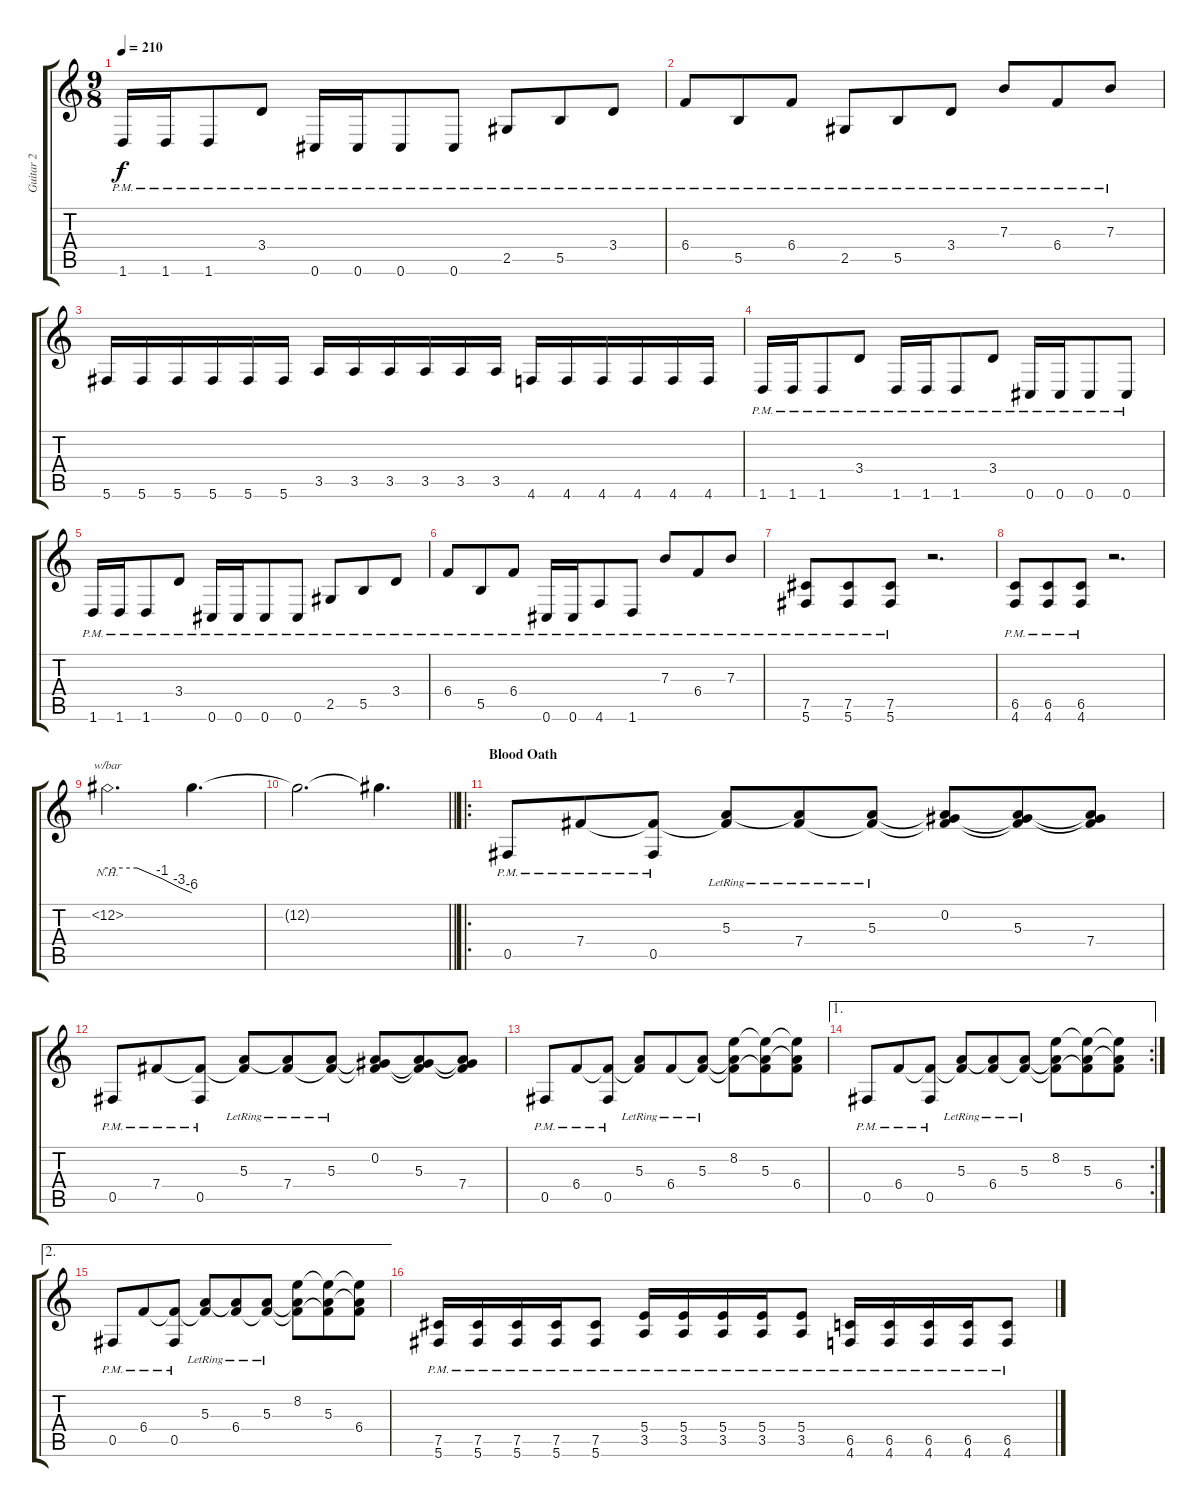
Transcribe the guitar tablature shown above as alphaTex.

\track ("Guitar 2" "Guitar 2") {instrument distortionguitar}
\staff {score tabs}
\tuning (Db4 Ab3 E3 B2 Gb2 Db2) {hide}
\ts (9 8)
\tempo 210
\clef g2
\ks c
1.6{pm}.16{dy f} 1.6{pm}.16 1.6{pm}.8 3.4{pm}.8 0.6{pm}.16 0.6{pm}.16 0.6{pm}.8 0.6{pm}.8 2.5{pm}.8 5.5{pm}.8 3.4{pm}.8 |
6.4{pm}.8 5.5{pm}.8 6.4{pm}.8 2.5{pm}.8 5.5{pm}.8 3.4{pm}.8 7.3{pm}.8 6.4{pm}.8 7.3{pm}.8 |
5.6.16 5.6.16 5.6.16 5.6.16 5.6.16 5.6.16 3.5.16 3.5.16 3.5.16 3.5.16 3.5.16 3.5.16 4.6.16 4.6.16 4.6.16 4.6.16 4.6.16 4.6.16 |
1.6{pm}.16 1.6{pm}.16 1.6{pm}.8 3.4{pm}.8 1.6{pm}.16 1.6{pm}.16 1.6{pm}.8 3.4{pm}.8 0.6{pm}.16 0.6{pm}.16 0.6{pm}.8 0.6{pm}.8 |
1.6{pm}.16 1.6{pm}.16 1.6{pm}.8 3.4{pm}.8 0.6{pm}.16 0.6{pm}.16 0.6{pm}.8 0.6{pm}.8 2.5{pm}.8 5.5{pm}.8 3.4{pm}.8 |
6.4{pm}.8 5.5{pm}.8 6.4{pm}.8 0.6{pm}.16 0.6{pm}.16 4.6{pm}.8 1.6{pm}.8 7.3{pm}.8 6.4{pm}.8 7.3{pm}.8 |
(7.5{pm} 5.6{pm}).8 (7.5{pm} 5.6{pm}).8 (7.5{pm} 5.6{pm}).8 r.2{d} |
(6.5{pm} 4.6{pm}).8 (6.5{pm} 4.6{pm}).8 (6.5{pm} 4.6{pm}).8 r.2{d} |
12.2{nh}.2{d tbe (custom default 0 0 21 0 39 -4 51 -12 60 -24)} 12.2{t}.4{d} |
\barLineRight lightlight
12.2{t}.2{d} 12.2{t}.4{d} |
\ro
\section ("" "Blood Oath")
0.5{pm}.8 7.4{pm}.8 (7.4{t} 0.5{pm}).8 (5.3{lr} 7.4{t}).8 (5.3{t} 7.4{lr}).8 (5.3{lr} 7.4{t}).8 (0.2 5.3{t} 7.4{t}).8 (0.2{t} 5.3 7.4{t}).8 (0.2{t} 5.3{t} 7.4).8 |
0.5{pm}.8 7.4{pm}.8 (7.4{t} 0.5{pm}).8 (5.3{lr} 7.4{t}).8 (5.3{t} 7.4{lr}).8 (5.3{lr} 7.4{t}).8 (0.2 5.3{t} 7.4{t}).8 (0.2{t} 5.3 7.4{t}).8 (0.2{t} 5.3{t} 7.4).8 |
0.5{pm}.8 6.4{pm}.8 (6.4{t} 0.5{pm}).8 (5.3{lr} 6.4{t}).8 6.4{lr}.8 (5.3{lr} 6.4{t}).8 (8.2 5.3{t} 6.4{t}).8 (8.2{t} 5.3 6.4{t}).8 (8.2{t} 5.3{t} 6.4).8 |
\ae 1
\rc 2
0.5{pm}.8 6.4{pm}.8 (6.4{t} 0.5{pm}).8 (5.3{lr} 6.4{t}).8 (5.3{t} 6.4{lr}).8 (5.3{lr} 6.4{t}).8 (8.2 5.3{t} 6.4{t}).8 (8.2{t} 5.3 6.4{t}).8 (8.2{t} 5.3{t} 6.4).8 |
\ae 2
0.5{pm}.8 6.4{pm}.8 (6.4{t} 0.5{pm}).8 (5.3{lr} 6.4{t}).8 (5.3{t} 6.4{lr}).8 (5.3{lr} 6.4{t}).8 (8.2 5.3{t} 6.4{t}).8 (8.2{t} 5.3 6.4{t}).8 (8.2{t} 5.3{t} 6.4).8 |
(7.5{pm} 5.6{pm}).16 (7.5{pm} 5.6{pm}).16 (7.5{pm} 5.6{pm}).16 (7.5{pm} 5.6{pm}).16 (7.5{pm} 5.6{pm}).8 (5.4{pm} 3.5{pm}).16 (5.4{pm} 3.5{pm}).16 (5.4{pm} 3.5{pm}).16 (5.4{pm} 3.5{pm}).16 (5.4{pm} 3.5{pm}).8 (6.5{pm} 4.6{pm}).16 (6.5{pm} 4.6{pm}).16 (6.5{pm} 4.6{pm}).16 (6.5{pm} 4.6{pm}).16 (6.5{pm} 4.6{pm}).8
